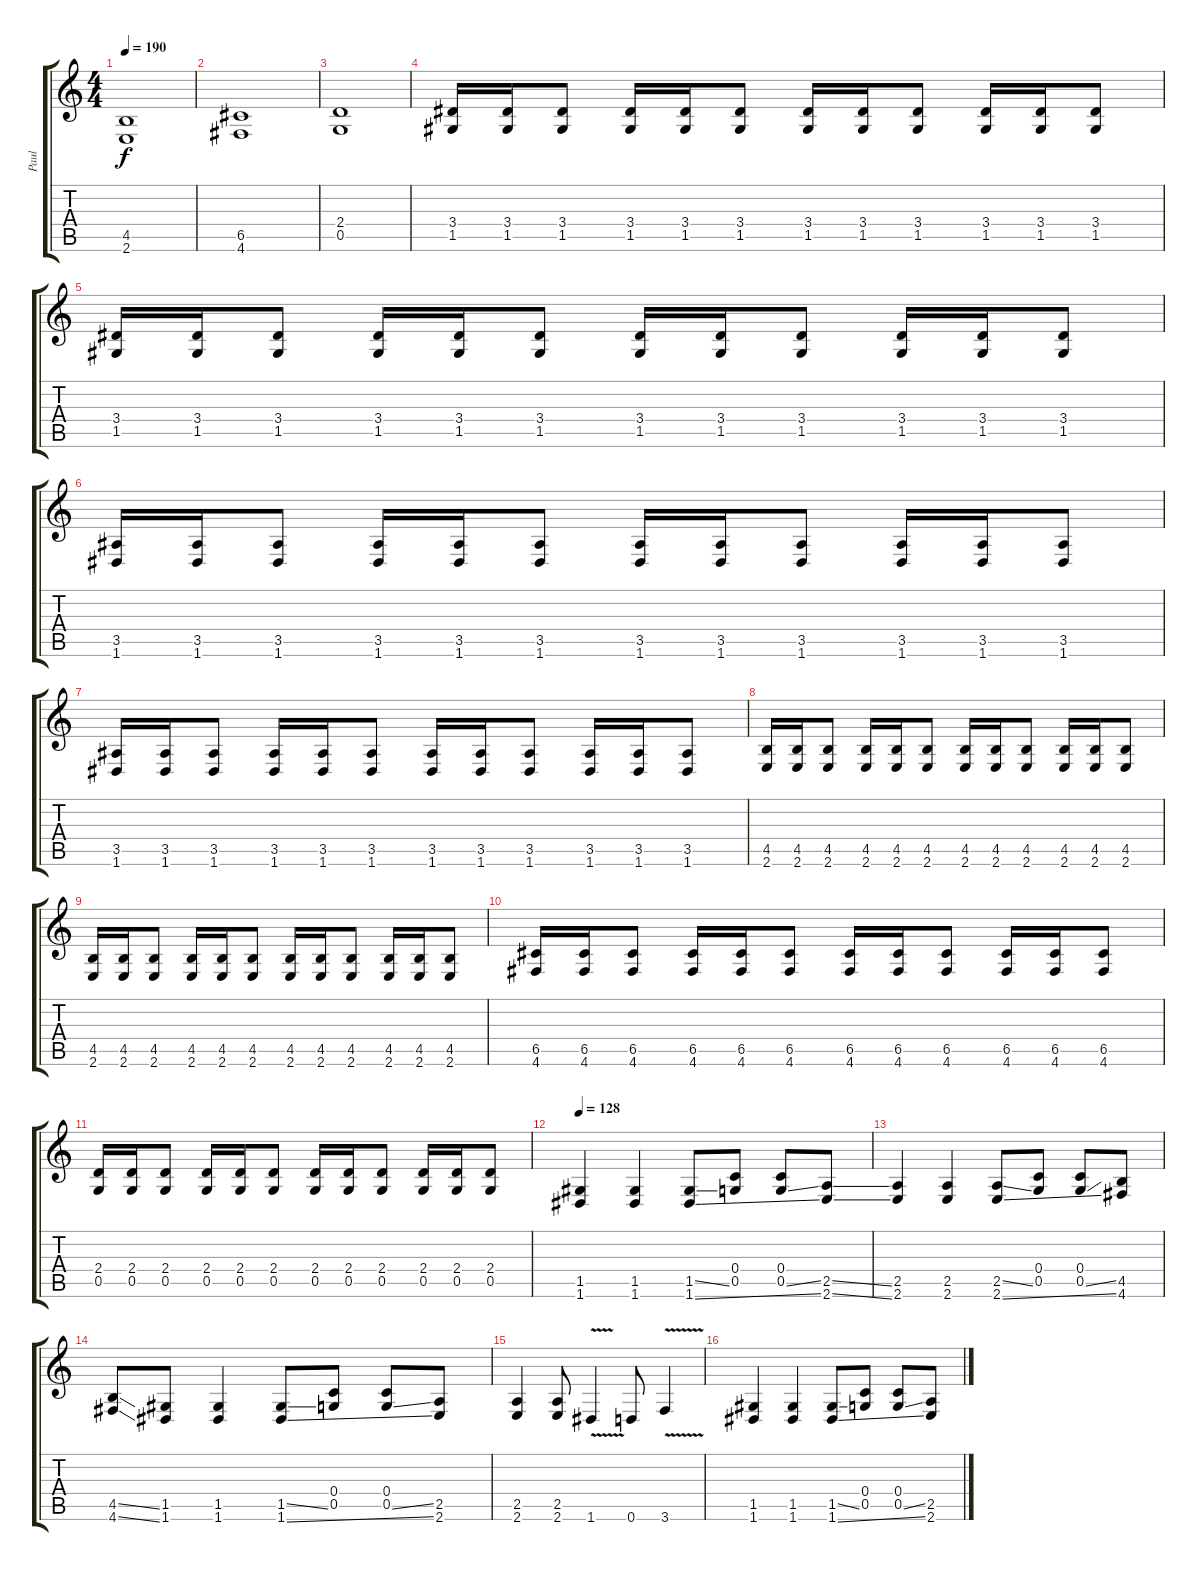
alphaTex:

\track ("Paul" "Paul") {instrument distortionguitar}
\staff {score tabs}
\tuning (D4 A3 F3 C3 G2 D2) {hide}
\ts (4 4)
\tempo 190
\clef g2
\ks c
(4.5{t} 2.6{t}).1{dy f} |
(6.5 4.6).1 |
(2.4 0.5).1 |
(3.4 1.5).16 (3.4 1.5).16 (3.4 1.5).8 (3.4 1.5).16 (3.4 1.5).16 (3.4 1.5).8 (3.4 1.5).16 (3.4 1.5).16 (3.4 1.5).8 (3.4 1.5).16 (3.4 1.5).16 (3.4 1.5).8 |
(3.4 1.5).16 (3.4 1.5).16 (3.4 1.5).8 (3.4 1.5).16 (3.4 1.5).16 (3.4 1.5).8 (3.4 1.5).16 (3.4 1.5).16 (3.4 1.5).8 (3.4 1.5).16 (3.4 1.5).16 (3.4 1.5).8 |
(3.5 1.6).16 (3.5 1.6).16 (3.5 1.6).8 (3.5 1.6).16 (3.5 1.6).16 (3.5 1.6).8 (3.5 1.6).16 (3.5 1.6).16 (3.5 1.6).8 (3.5 1.6).16 (3.5 1.6).16 (3.5 1.6).8 |
(3.5 1.6).16 (3.5 1.6).16 (3.5 1.6).8 (3.5 1.6).16 (3.5 1.6).16 (3.5 1.6).8 (3.5 1.6).16 (3.5 1.6).16 (3.5 1.6).8 (3.5 1.6).16 (3.5 1.6).16 (3.5 1.6).8 |
(4.5 2.6).16 (4.5 2.6).16 (4.5 2.6).8 (4.5 2.6).16 (4.5 2.6).16 (4.5 2.6).8 (4.5 2.6).16 (4.5 2.6).16 (4.5 2.6).8 (4.5 2.6).16 (4.5 2.6).16 (4.5 2.6).8 |
(4.5 2.6).16 (4.5 2.6).16 (4.5 2.6).8 (4.5 2.6).16 (4.5 2.6).16 (4.5 2.6).8 (4.5 2.6).16 (4.5 2.6).16 (4.5 2.6).8 (4.5 2.6).16 (4.5 2.6).16 (4.5 2.6).8 |
(6.5 4.6).16 (6.5 4.6).16 (6.5 4.6).8 (6.5 4.6).16 (6.5 4.6).16 (6.5 4.6).8 (6.5 4.6).16 (6.5 4.6).16 (6.5 4.6).8 (6.5 4.6).16 (6.5 4.6).16 (6.5 4.6).8 |
(2.4 0.5).16 (2.4 0.5).16 (2.4 0.5).8 (2.4 0.5).16 (2.4 0.5).16 (2.4 0.5).8 (2.4 0.5).16 (2.4 0.5).16 (2.4 0.5).8 (2.4 0.5).16 (2.4 0.5).16 (2.4 0.5).8 |
\tempo 125
\tempo 128
(1.5 1.6).4 (1.5 1.6).4 (1.5{ss} 1.6{ss}).8 (0.4 0.5).8 (0.4 0.5{ss}).8 (2.5{ss} 2.6{ss}).8 |
(2.5 2.6).4 (2.5 2.6).4 (2.5{ss} 2.6{ss}).8 (0.4 0.5).8 (0.4 0.5{ss}).8 (4.5 4.6).8 |
(4.5{ss} 4.6{ss}).8 (1.5 1.6).8 (1.5 1.6).4 (1.5{ss} 1.6{ss}).8 (0.4 0.5).8 (0.4 0.5{ss}).8 (2.5 2.6).8 |
(2.5 2.6).4 (2.5 2.6).8 1.6{v}.4 0.6.8 3.6{v}.4 |
(1.5 1.6).4 (1.5 1.6).4 (1.5{ss} 1.6{ss}).8 (0.4 0.5).8 (0.4 0.5{ss}).8 (2.5{ss} 2.6{ss}).8
